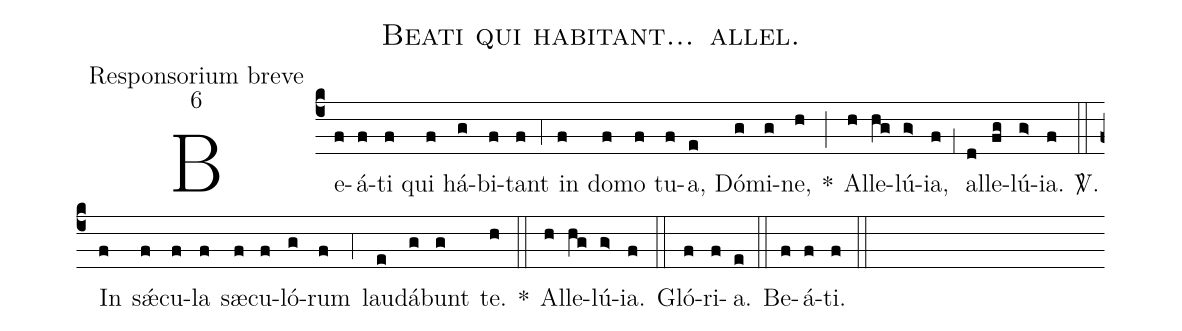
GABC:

name:Beati qui habitant... allel.;
office-part:Responsorium breve;
mode:6;
%%
(c4) Be(f)á(f)ti(f) qui(f) há(g)bi(f)tant(f) (;4) in(f) do(f)mo(f) tu(f)a,(e) Dó(g)mi(g)ne,(h) *(;) Al(h)le(hg)lú(g>)ia,(f) (;1) al(d)le(fg)lú(g>)ia.(f) <sp>V/</sp>.(::) In(f) s<sp>'ae</sp>(f)cu(f)la(f) sæ(f)cu(f)ló(g)rum(f) (;4) lau(e)dá(g)bunt(g) te.(h) *(::) Al(h)le(hg)lú(g>)ia.(f) (::) Gló(f)ri(f)a.(e) (::) Be(f)á(f)ti.(f) (::)
